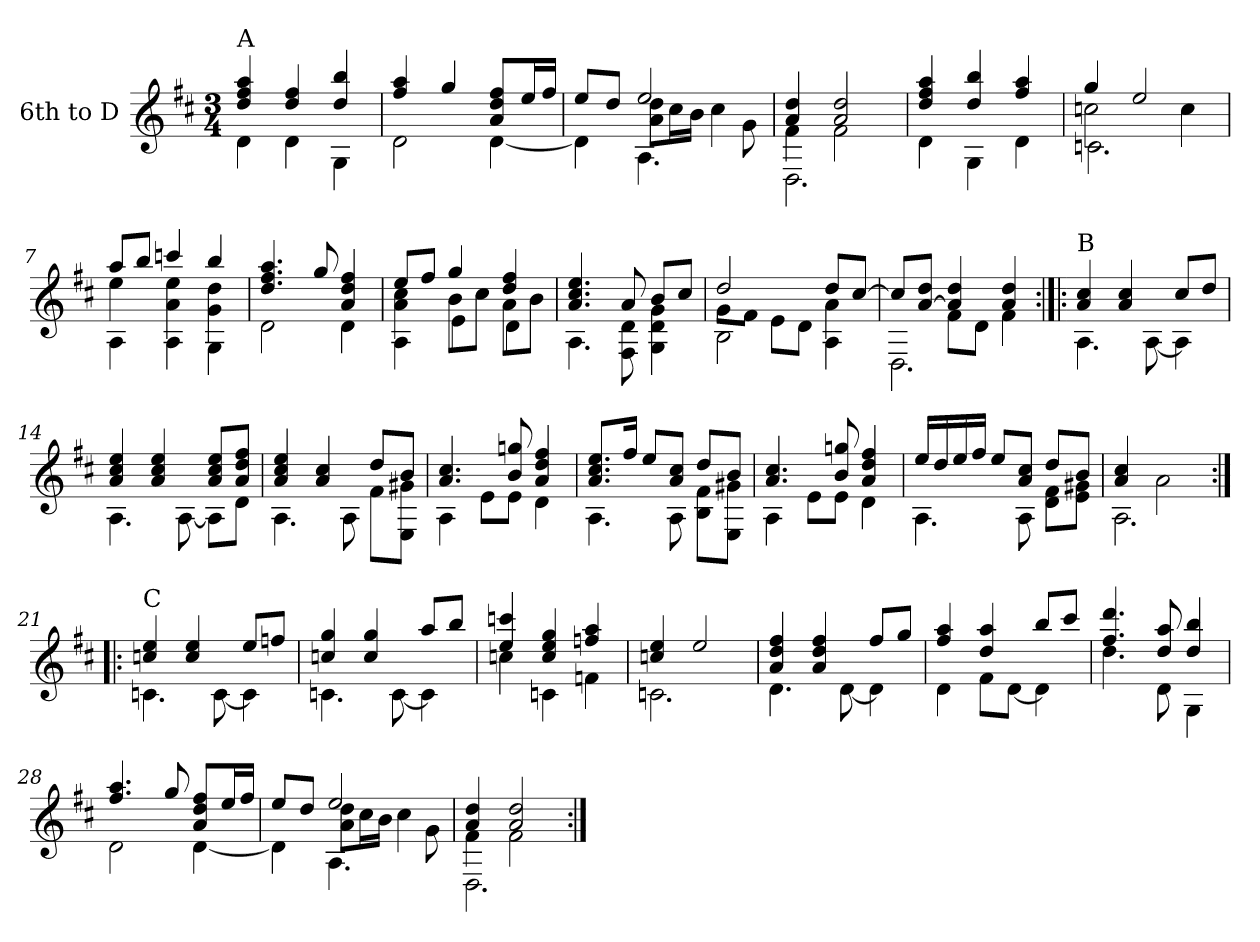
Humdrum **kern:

**kern
*part1
*staff1
*I"6th to D
!!LO:PB:g=z
*clefG2
*ITrd7c12
*k[f#c#]
*D:
*M3/4
*MM72
=1
*^
!LO:TX:a:t=A	!
4di/ 4f#i 4ai	4Di\
4di/ 4f#i	4Di\
4di/ 4bi	4GGi\
=2	=2
4f#i/ 4ai	2Di\
4gi/	.
8Ai/ 8di 8f#iL	[<4Di\
16ei/L	.
16f#i/JJ	.
=3	=3
*	*^
8ei/L	4Di\]	4ryy
8di/J	.	.
2ei/	8Ai\ 8diL	4.AAi\
.	16c#i\L	.
.	16Bi\JJ	.
.	4c#i\	.
.	.	8Gi\
=4	=4	=4
4Ai/ 4di	4F#i\	2.DDi\
2Ai/ 2di	2F#i\	.
*	*v	*v
=5	=5
4di/ 4f#i 4ai	4Di\
4di/ 4bi	4GGi\
4f#i/ 4ai	4Di\
=6	=6
*	*^
4gi/	2cni\	2.Cni\
2ei/	.	.
.	4ci\	.
!!LO:LB:g=z	!!	!!
=7	=7	=7
8ai/L	4ei\	4AAi\
8bi/J	.	.
4ccni/	4Ai\ 4ei	4AAi\
4bi/	4Gi\ 4di	4GGi\
*	*v	*v
=8	=8
4.di/ 4.f#i 4.ai	2Di\
8gi/	.
4Ai/ 4di 4f#i	4Di\
=9	=9
*	*^
8ei/L	4Ai\ 4c#i	4AAi\
8f#i/J	.	.
4gi/	8Bi\L	4Ei\
.	8c#i\J	.
4di/ 4f#i	8Ai\L	4Di\
.	8Bi\J	.
*	*v	*v
=10	=10
4.Ai/ 4.c#i 4.ei	4.AAi\
8Ai/	8FF#i\ 8Di
8Bi/L	4GGi\ 4Di 4Gi
8c#i/J	.
=11	=11
*	*^
2di/	8Gi\L	2BBi\
.	8F#i\J	.
.	8Ei\L	.
.	8Di\J	.
8di/L	4Ai\	4AAi\
[>8c#i/J	.	.
=12	=12	=12
8c#i/L]	4ryy	2.DDi\
[>8Ai/ 8diJ	.	.
4Ai/] 4di	8F#i\L	.
.	8Di\J	.
4Ai/ 4di	4F#i\	.
*	*v	*v
!!LO:LB:g=z
=13:|!|:	=13:|!|:
!LO:TX:a:t=B	!
4Ai/ 4c#i	4.AAi\
4Ai/ 4c#i	.
.	[<8AAi\
8c#i/L	4AAi\]
8di/J	.
=14	=14
4Ai/ 4c#i 4ei	4.AAi\
4Ai/ 4c#i 4ei	.
.	[<8AAi\
8Ai/ 8c#i 8eiL	8AAi\L]
8Ai/ 8di 8f#iJ	8Di\J
=15	=15
4Ai/ 4c#i 4ei	4.AAi\
4Ai/ 4c#i	.
.	8AAi\
8di/L	8F#i\L
8Bi/J	8EEi\ 8G#XiJ
=16	=16
4.Ai/ 4.c#i	4AAi\
.	8Ei\L
8Bi/ 8gni	8Ei\J
4Ai/ 4di 4f#i	4Di\
=17	=17
8.Ai/ 8.c#i 8.eiL	4.AAi\
16f#i/Jk	.
8ei/L	.
8Ai/ 8c#iJ	8AAi\
8di/L	8BBi\ 8F#iL
8Bi/J	8EEi\ 8G#XiJ
=18	=18
4.Ai/ 4.c#i	4AAi\
.	8Ei\L
8Bi/ 8gni	8Ei\J
4Ai/ 4di 4f#i	4Di\
!!LO:LB:g=z	!!
=19	=19
16ei/LL	4.AAi\
16di/	.
16ei/	.
16f#i/JJ	.
8ei/L	.
8Ai/ 8c#iJ	8AAi\
8di/L	8Di\ 8F#iL
8Bi/J	8Ei\ 8G#XiJ
=20	=20
4Ai/ 4c#i	2.AAi\
2Ai\	.
=21:|!|:	=21:|!|:
!LO:TX:a:t=C	!
4cni/ 4ei	4.Cni\
4ci/ 4ei	.
.	[<8Ci\
8ei/L	4Ci\]
8fni/J	.
=22	=22
4cni/ 4gi	4.Cni\
4ci/ 4gi	.
.	[<8Ci\
8ai/L	4Ci\]
8bi/J	.
=23	=23
4ei/ 4ccni	4cni\
4ci/ 4ei 4gi	4Cni\
4fni/ 4ai	4Fni\
=24	=24
4cni/ 4ei	2.Cni\
2ei/	.
!!LO:LB:g=z	!!
=25	=25
4Ai/ 4di 4f#i	4.Di\
4Ai/ 4di 4f#i	.
.	[<8Di\
8f#i/L	4Di\]
8gi/J	.
=26	=26
4f#i/ 4ai	4Di\
4di/ 4ai	8F#i\L
.	[<8Di\J
8bi/L	4Di\]
8cc#i/J	.
=27	=27
4.f#i/ 4.ddi	4.di\
8di/ 8ai	8Di\
4di/ 4bi	4GGi\
=28	=28
4.f#i/ 4.ai	2Di\
8gi/	.
8Ai/ 8di 8f#iL	[<4Di\
16ei/L	.
16f#i/JJ	.
=29	=29
*	*^
8ei/L	4Di\]	4ryy
8di/J	.	.
2ei/	8Ai\ 8diL	4.AAi\
.	16c#i\L	.
.	16Bi\JJ	.
.	4c#i\	.
.	.	8Gi\
=30	=30	=30
4Ai/ 4di	4F#i\	2.DDi\
2Ai/ 2di	2F#i\	.
*v	*v	*v
=:|!
*-
